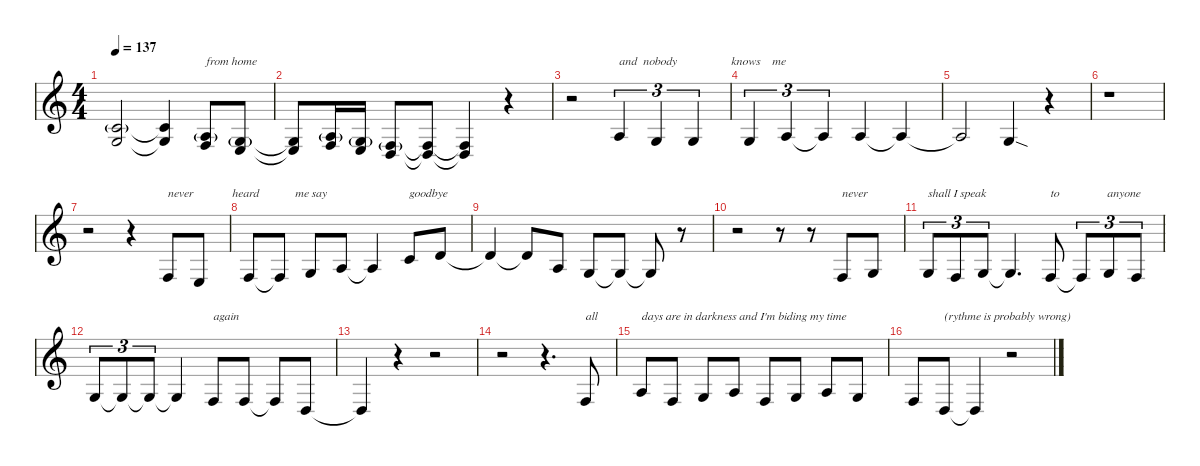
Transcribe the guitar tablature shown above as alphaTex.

\defaultSystemsLayout 4
\hideDynamics
\bracketExtendMode nobrackets
\singleTrackTrackNamePolicy hidden
\multiTrackTrackNamePolicy hidden
\firstSystemTrackNameMode fullname
\firstSystemTrackNameOrientation horizontal
\otherSystemsTrackNameOrientation horizontal
\track ("Mikael Akerfeldt (vocal)" "led.synth.") {instrument lead2sawtooth}
\staff {score}
\tuning (E4 B3 G3 D3 A2 E2)
\ts (4 4)
\tempo 137
\clef g2
\ks c
(10.4{g} 10.5).2{dy f beam Up} (10.4{t} 10.5{t}).4{beam Up} (7.4{g} 8.5).8{txt "from home" beam Up} (5.4{g} 7.5).8{beam Up} |
(5.4{t} 7.5{t}).8{beam Up} (7.4{g} 8.5).16{beam Up} (5.4{g} 7.5).16{beam Up} (3.4{g} 5.5).8{beam Up} (3.4{t} 5.5{t}).8{beam Up} (3.4{t} 5.5{t}).4{beam Up} r.4{beam Up} |
r.2{beam Down} 7.4.4{tu (3 2) txt "and  nobody                  knows    me" beam Up} 5.4.4{tu (3 2) beam Up} 5.4.4{tu (3 2) beam Up} |
5.4.4{tu (3 2) beam Up} 7.4.4{tu (3 2) beam Up} 7.4{t}.4{tu (3 2) beam Up} 7.4.4{beam Up} 7.4{t}.4{beam Up} |
7.4{t}.2{beam Up} 5.4{sod}.4{beam Up} r.4{beam Up} |
r.1{beam Down} |
r.2{beam Down} r.4{beam Down} 3.4.8{txt "never             heard            me say" beam Up} 2.4.8{beam Up} |
3.4.8{beam Up} 3.4{t}.8{beam Up} 5.4.8{beam Up} 7.4.8{beam Up} 7.4{t}.4{beam Up} 10.4.8{txt "goodbye" beam Up} 12.4.8{beam Up} |
12.4{t}.4{beam Up} 12.4{t}.8{beam Up} 7.4.8{beam Up} 5.4.8{beam Up} 5.4{t}.8{beam Up} 5.4{t}.8{beam Up} r.8{beam Up} |
r.2{beam Down} r.8{beam Down} r.8{beam Down} 3.4.8{txt "never" beam Up} 5.4.8{beam Up} |
5.4.8{tu (3 2) txt "shall I speak" beam Up} 3.4.8{tu (3 2) beam Up} 5.4.8{tu (3 2) beam Up} 5.4{t}.4{d beam Up} 3.4.8{txt "to                anyone         " beam Up} 3.4{t}.8{tu (3 2) beam Up} 5.4.8{tu (3 2) beam Up} 3.4.8{tu (3 2) beam Up} |
5.4.8{tu (3 2) beam Up} 5.4{t}.8{tu (3 2) beam Up} 5.4{t}.8{tu (3 2) beam Up} 5.4{t}.4{beam Up} 3.4.8{txt "again" beam Up} 3.4.8{beam Up} 3.4{t}.8{beam Up} 0.4.8{beam Up} |
0.4{t}.4{beam Up} r.4{beam Up} r.2{beam Up} |
r.2{beam Down} r.4{d beam Down} 3.4.8{txt "all " beam Up} |
7.4.8{txt "days are in darkness and I'm biding my time" beam Up} 3.4.8{beam Up} 5.4.8{beam Up} 7.4.8{beam Up} 3.4.8{beam Up} 5.4.8{beam Up} 7.4.8{beam Up} 5.4.8{beam Up} |
3.4.8{beam Up} 0.4.8{txt "(rythme is probably wrong)" beam Up} 0.4{t}.4{beam Up} r.2{beam Up}
